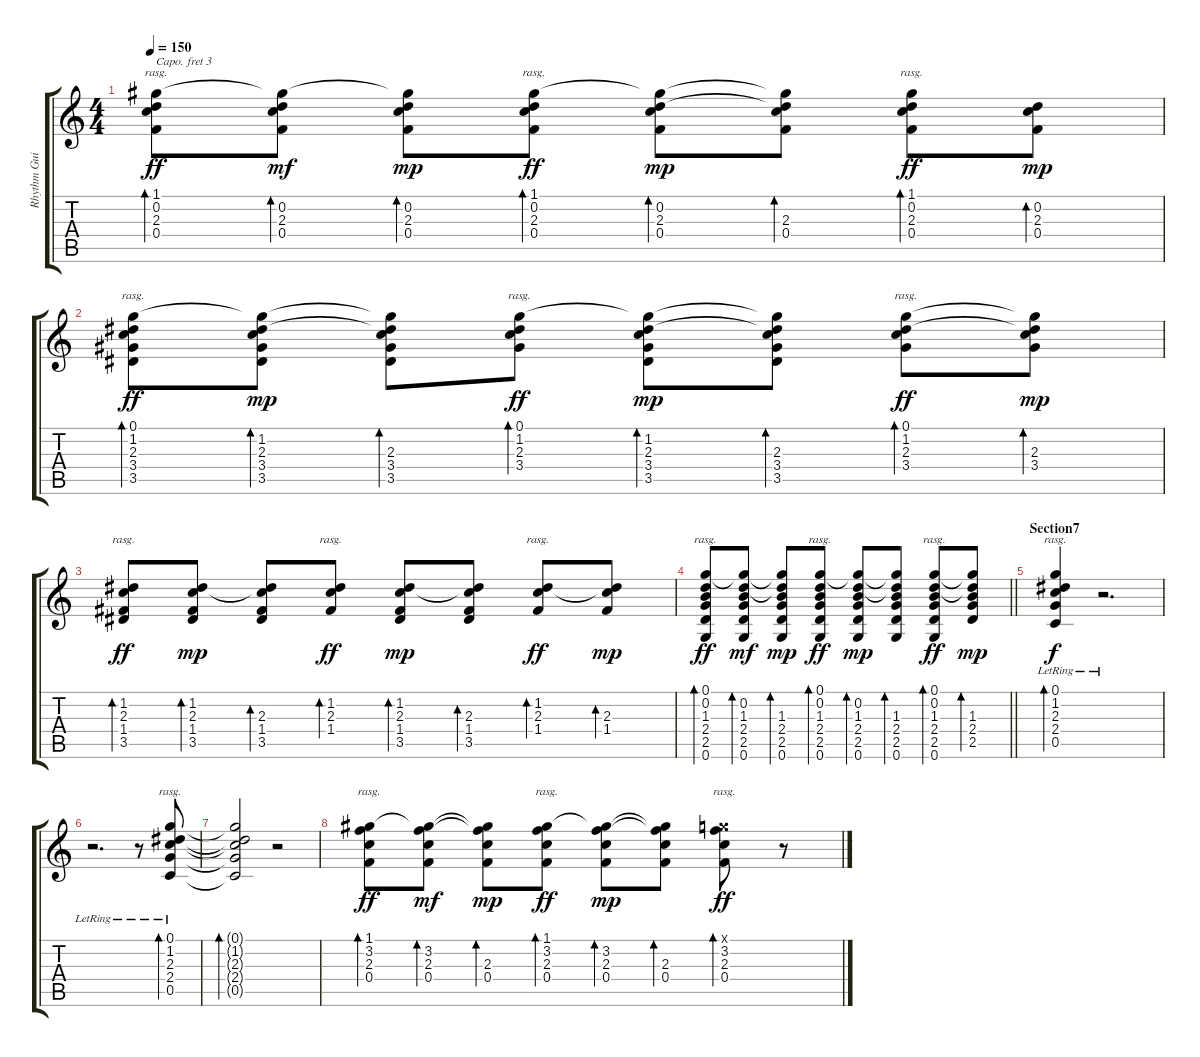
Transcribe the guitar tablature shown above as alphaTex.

\track ("Rhythm Guitar 2" "Rhythm Gui") {instrument acousticguitarnylon}
\staff {score tabs}
\capo 3
\tuning (E4 B3 G3 D3 A2 E2) {hide}
\ts (4 4)
\tempo 150
\clef g2
\ks c
(1.1 0.2 2.3 0.4).8{bd 120 rasg ii dy ff} (1.1{t} 0.2 2.3 0.4).8{bd 60 dy mf} (1.1{t} 0.2 2.3 0.4).8{bd 60 dy mp} (1.1 0.2 2.3 0.4).8{bd 120 rasg ii dy ff} (1.1{t} 0.2 2.3 0.4).8{bd 60 dy mp} (1.1{t} 0.2{t} 2.3 0.4).8{bd 60} (1.1 0.2 2.3 0.4).8{bd 60 rasg ii dy ff} (0.2 2.3 0.4).8{bd 60 dy mp} |
(0.1 1.2 2.3 3.4 3.5).8{bd 480 rasg ii dy ff} (0.1{t} 1.2 2.3 3.4 3.5).8{bd 60 dy mp} (0.1{t} 1.2{t} 2.3 3.4 3.5).8{bd 60} (0.1 1.2 2.3 3.4).8{bd 480 rasg ii dy ff} (0.1{t} 1.2 2.3 3.4 3.5).8{bd 60 dy mp} (0.1{t} 1.2{t} 2.3 3.4 3.5).8{bd 60} (0.1 1.2 2.3 3.4).8{bd 480 rasg ii dy ff} (0.1{t} 1.2{t} 2.3 3.4).8{bd 60 dy mp} |
(1.2 2.3 1.4 3.5).8{bd 480 rasg ii dy ff} (1.2 2.3 1.4 3.5).8{bd 60 dy mp} (1.2{t} 2.3 1.4 3.5).8{bd 60} (1.2 2.3 1.4).8{bd 480 rasg ii dy ff} (1.2 2.3 1.4 3.5).8{bd 60 dy mp} (1.2{t} 2.3 1.4 3.5).8{bd 60} (1.2 2.3 1.4).8{bd 480 rasg ii dy ff} (1.2{t} 2.3 1.4).8{bd 60 dy mp} |
\barLineRight lightlight
(0.1 0.2 1.3 2.4 2.5 0.6).8{bd 480 rasg ii dy ff} (0.1{t} 0.2 1.3 2.4 2.5 0.6).8{bd 60 dy mf} (0.1{t} 0.2{t} 1.3 2.4 2.5 0.6).8{bd 60 dy mp} (0.1 0.2 1.3 2.4 2.5 0.6).8{bd 120 rasg ii dy ff} (0.1{t} 0.2 1.3 2.4 2.5 0.6).8{bd 60 dy mp} (0.1{t} 0.2{t} 1.3 2.4 2.5 0.6).8{bd 60} (0.1 0.2 1.3 2.4 2.5 0.6).8{bd 120 rasg ii dy ff} (0.1{t} 0.2{t} 1.3 2.4 2.5).8{bd 120 dy mp} |
\section ("" "Section7")
(0.1{lr} 1.2{lr} 2.3{lr} 2.4{lr} 0.5{lr}).4{bd 120 rasg ii dy f} r.2{d} |
r.2{d} r.8 (0.1{lr} 1.2{lr} 2.3{lr} 2.4{lr} 0.5{lr}).8{bd 480 rasg ii} |
(0.1{t} 1.2{t} 2.3{t} 2.4{t} 0.5{t}).2{bd 480} r.2 |
(1.1 3.2 2.3 0.4).8{bd 120 rasg ii dy ff} (1.1{t} 3.2 2.3 0.4).8{bd 60 dy mf} (1.1{t} 3.2{t} 2.3 0.4).8{bd 60 dy mp} (1.1 3.2 2.3 0.4).8{bd 120 rasg ii dy ff} (1.1{t} 3.2 2.3 0.4).8{bd 60 dy mp} (1.1{t} 3.2{t} 2.3 0.4).8{bd 60} (0.1{x} 3.2 2.3 0.4).8{bd 60 rasg ii dy ff} r.8
